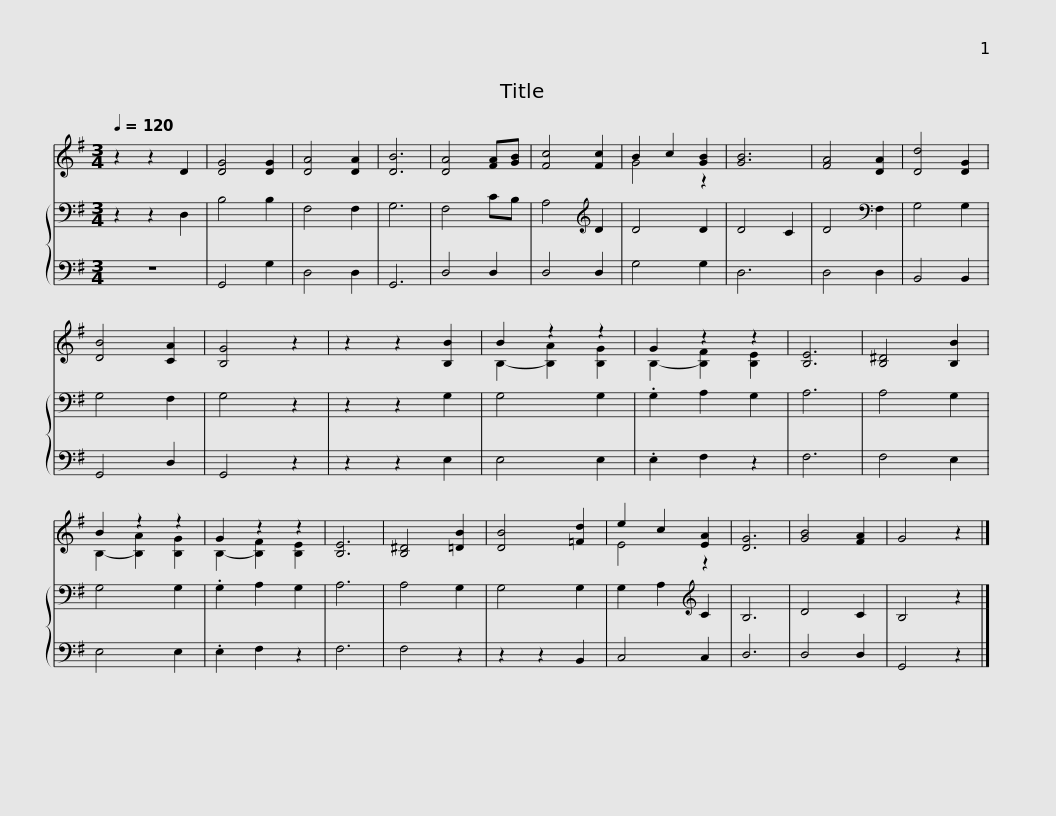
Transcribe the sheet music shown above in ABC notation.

X:1
%%score ( 1 2 ) { 3 | 4 }
L:1/8
Q:1/4=120
M:3/4
I:linebreak $
K:G
V:1 treble
V:2 treble
V:3 bass
V:4 bass
V:1
 z2 z2 D2 | [DG]4 [DG]2 | [DA]4 [DA]2 | [DB]6 | [DA]4 [FA][GB] | %5
 [Fc]4 [Fc]2 | B2 c2 [GB]2 | [GB]6 | [FA]4 [DA]2 | [Dd]4 [DG]2 | %10
 [DB]4 [CA]2 |$ [B,G]4 z2 | z2 z2 [B,B]2 | B2 z2 z2 | G2 z2 z2 | %15
 [B,E]6 | [B,^D]4 [B,B]2 | B2 z2 z2 | G2 z2 z2 | [B,E]6 | %20
 [B,^D]4 [=DB]2 | [DB]4 [=Fd]2 |$ e2 c2 [EA]2 | [DG]6 | [GB]4 [FA]2 | %25
 G4 z2 |] %26
V:2
 x6 | x6 | x6 | x6 | x6 | %5
 x6 | G4 z2 | x6 | x6 | x6 | %10
 x6 |$ x6 | x6 | B,2- [B,A]2 [B,G]2 | B,2- [B,F]2 [B,E]2 | %15
 x6 | x6 | B,2- [B,A]2 [B,G]2 | B,2- [B,F]2 [B,E]2 | x6 | %20
 x6 | x6 |$ E4 z2 | x6 | x6 | %25
 x6 |] %26
V:3
 z2 z2 D,2 | B,4 B,2 | F,4 F,2 | G,6 | F,4 CB, | %5
 A,4[K:treble] D2 | D4 D2 | D4 C2 | D4[K:bass] F,2 | G,4 G,2 | %10
 G,4 F,2 |$ G,4 z2 | z2 z2 G,2 | G,4 G,2 | .G,2 A,2 G,2 | %15
 A,6 | A,4 G,2 | G,4 G,2 | .G,2 A,2 G,2 | A,6 | %20
 A,4 G,2 | G,4 G,2 |$ G,2 A,2[K:treble] C2 | B,6 | D4 C2 | %25
 B,4 z2 |] %26
V:4
 z6 | G,,4 G,2 | D,4 D,2 | G,,6 | D,4 D,2 | %5
 D,4 D,2 | G,4 G,2 | D,6 | D,4 D,2 | B,,4 B,,2 | %10
 G,,4 D,2 |$ G,,4 z2 | z2 z2 E,2 | E,4 E,2 | .E,2 F,2 z2 | %15
 F,6 | F,4 E,2 | E,4 E,2 | .E,2 F,2 z2 | F,6 | %20
 F,4 z2 | z2 z2 B,,2 |$ C,4 C,2 | D,6 | D,4 D,2 | %25
 G,,4 z2 |] %26
